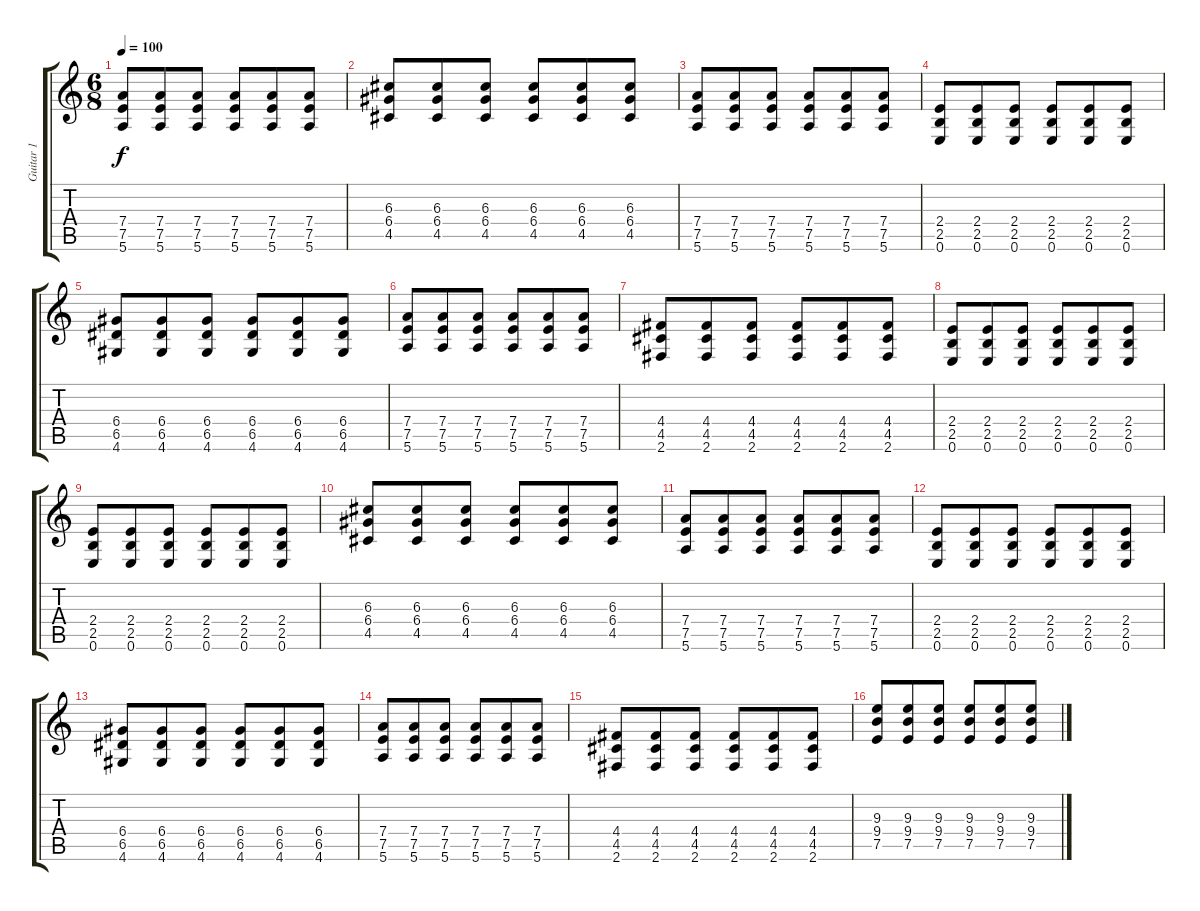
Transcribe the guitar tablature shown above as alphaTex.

\track ("Guitar 1" "Guitar 1") {instrument distortionguitar}
\staff {score tabs}
\tuning (E4 B3 G3 D3 A2 E2) {hide}
\ts (6 8)
\tempo 100
\clef g2
\ks c
(7.4 7.5 5.6).8{dy f} (7.4 7.5 5.6).8 (7.4 7.5 5.6).8 (7.4 7.5 5.6).8 (7.4 7.5 5.6).8 (7.4 7.5 5.6).8 |
(6.3 6.4 4.5).8 (6.3 6.4 4.5).8 (6.3 6.4 4.5).8 (6.3 6.4 4.5).8 (6.3 6.4 4.5).8 (6.3 6.4 4.5).8 |
(7.4 7.5 5.6).8 (7.4 7.5 5.6).8 (7.4 7.5 5.6).8 (7.4 7.5 5.6).8 (7.4 7.5 5.6).8 (7.4 7.5 5.6).8 |
(2.4 2.5 0.6).8 (2.4 2.5 0.6).8 (2.4 2.5 0.6).8 (2.4 2.5 0.6).8 (2.4 2.5 0.6).8 (2.4 2.5 0.6).8 |
(6.4 6.5 4.6).8 (6.4 6.5 4.6).8 (6.4 6.5 4.6).8 (6.4 6.5 4.6).8 (6.4 6.5 4.6).8 (6.4 6.5 4.6).8 |
(7.4 7.5 5.6).8 (7.4 7.5 5.6).8 (7.4 7.5 5.6).8 (7.4 7.5 5.6).8 (7.4 7.5 5.6).8 (7.4 7.5 5.6).8 |
(4.4 4.5 2.6).8 (4.4 4.5 2.6).8 (4.4 4.5 2.6).8 (4.4 4.5 2.6).8 (4.4 4.5 2.6).8 (4.4 4.5 2.6).8 |
(2.4 2.5 0.6).8 (2.4 2.5 0.6).8 (2.4 2.5 0.6).8 (2.4 2.5 0.6).8 (2.4 2.5 0.6).8 (2.4 2.5 0.6).8 |
(2.4 2.5 0.6).8 (2.4 2.5 0.6).8 (2.4 2.5 0.6).8 (2.4 2.5 0.6).8 (2.4 2.5 0.6).8 (2.4 2.5 0.6).8 |
(6.3 6.4 4.5).8 (6.3 6.4 4.5).8 (6.3 6.4 4.5).8 (6.3 6.4 4.5).8 (6.3 6.4 4.5).8 (6.3 6.4 4.5).8 |
(7.4 7.5 5.6).8 (7.4 7.5 5.6).8 (7.4 7.5 5.6).8 (7.4 7.5 5.6).8 (7.4 7.5 5.6).8 (7.4 7.5 5.6).8 |
(2.4 2.5 0.6).8 (2.4 2.5 0.6).8 (2.4 2.5 0.6).8 (2.4 2.5 0.6).8 (2.4 2.5 0.6).8 (2.4 2.5 0.6).8 |
(6.4 6.5 4.6).8 (6.4 6.5 4.6).8 (6.4 6.5 4.6).8 (6.4 6.5 4.6).8 (6.4 6.5 4.6).8 (6.4 6.5 4.6).8 |
(7.4 7.5 5.6).8 (7.4 7.5 5.6).8 (7.4 7.5 5.6).8 (7.4 7.5 5.6).8 (7.4 7.5 5.6).8 (7.4 7.5 5.6).8 |
(4.4 4.5 2.6).8 (4.4 4.5 2.6).8 (4.4 4.5 2.6).8 (4.4 4.5 2.6).8 (4.4 4.5 2.6).8 (4.4 4.5 2.6).8 |
(9.3 9.4 7.5).8 (9.3 9.4 7.5).8 (9.3 9.4 7.5).8 (9.3 9.4 7.5).8 (9.3 9.4 7.5).8 (9.3 9.4 7.5).8
